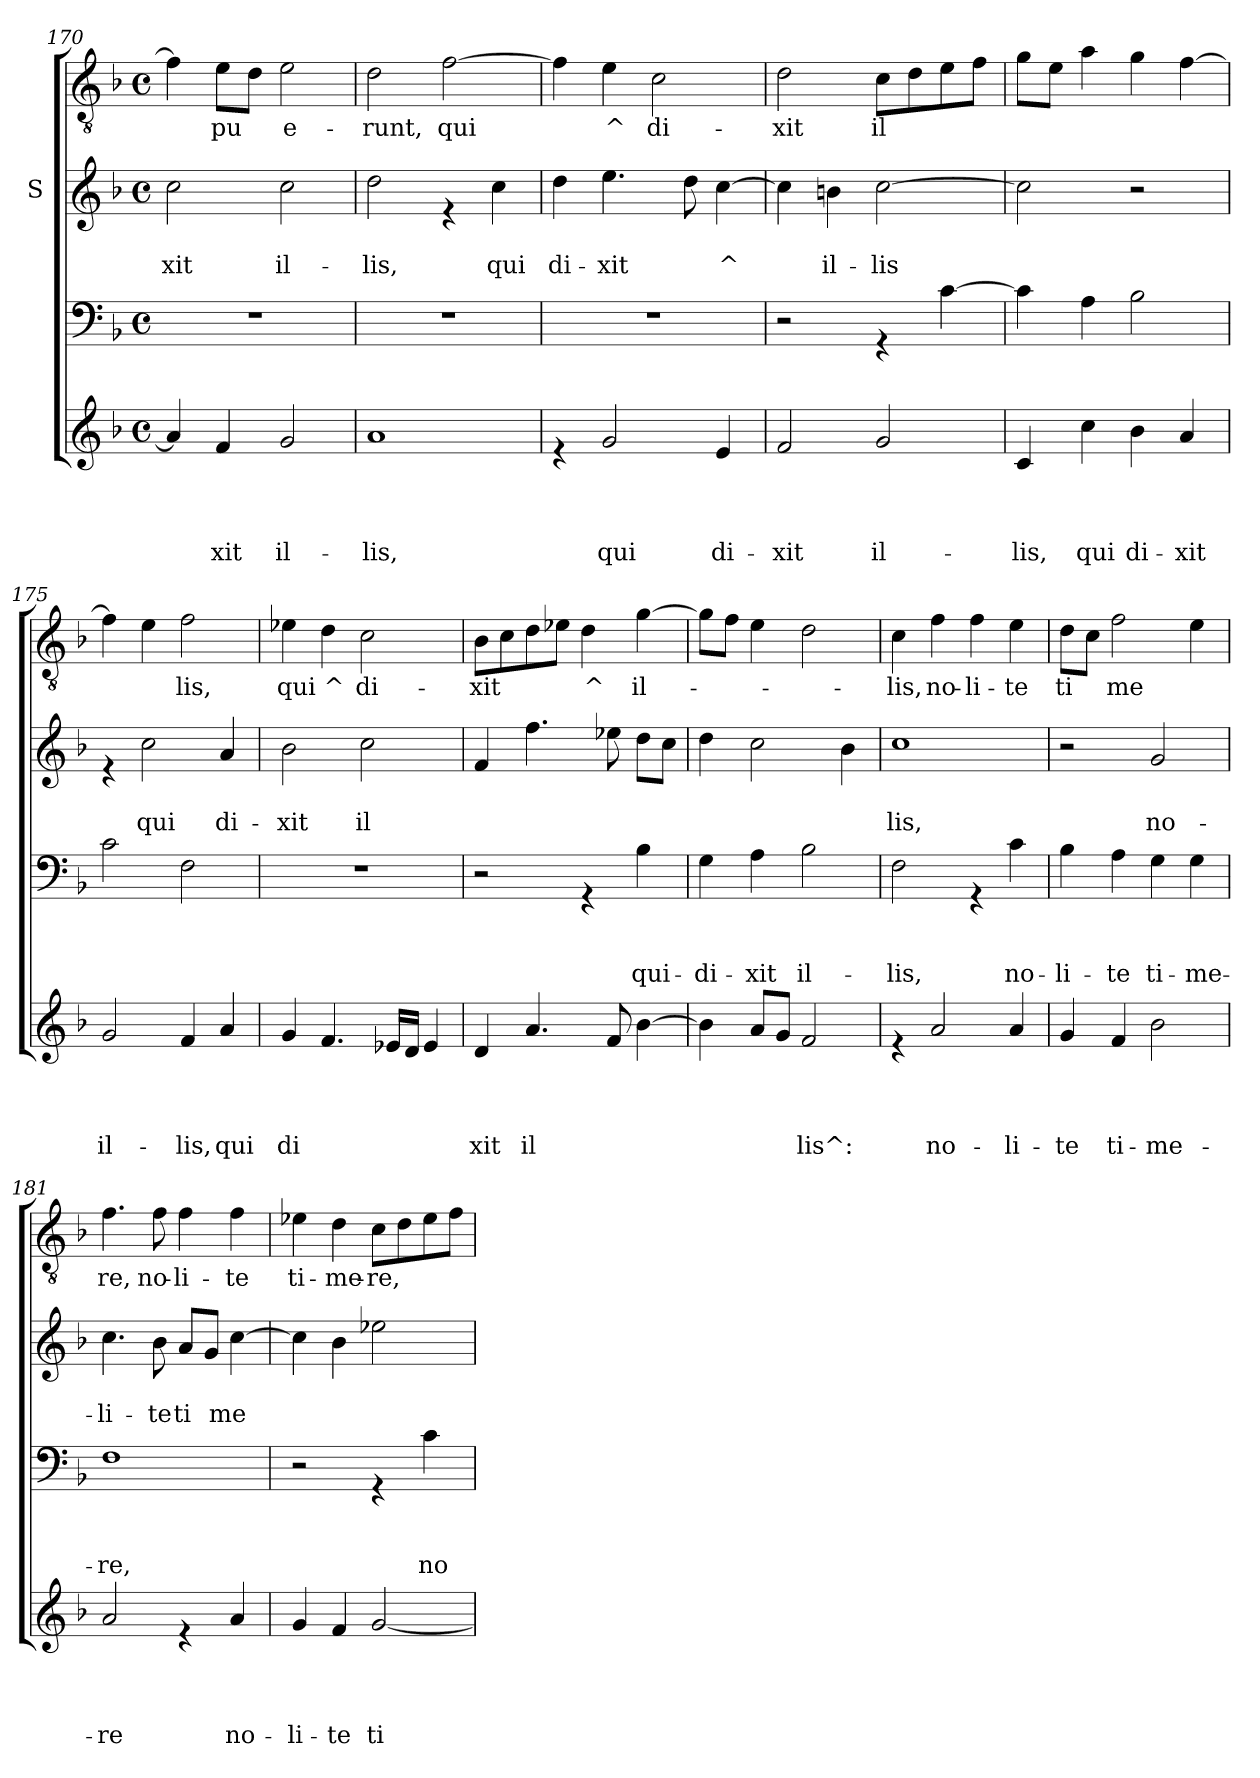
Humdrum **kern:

**kern	**text	**text	**text	**text	**kern	**text	**text	**text	**kern	**text	**text	**kern	**text
*part4	*part4	*part4	*part4	*part4	*part3	*part3	*part3	*part3	*part2	*part2	*part2	*part1	*part1
*staff4	*staff4	*staff4	*staff4	*staff4	*staff3	*staff3	*staff3	*staff3	*staff2	*staff2	*staff2	*staff1	*staff1
*	*	*	*	*	*	*	*	*	*I"S	*	*	*	*
*clefG2	*	*	*	*	*clefF4	*	*	*	*clefG2	*	*	*clefGv2	*
*k[b-]	*	*	*	*	*k[b-]	*	*	*	*k[b-]	*	*	*k[b-]	*
*F:	*	*	*	*	*F:	*	*	*	*F:	*	*	*F:	*
*M4/4	*	*	*	*	*M4/4	*	*	*	*M4/4	*	*	*M4/4	*
*met(c)	*	*	*	*	*met(c)	*	*	*	*met(c)	*	*	*met(c)	*
=170	=170	=170	=170	=170	=170	=170	=170	=170	=170	=170	=170	=170	=170
!	!	!	!	!	!	!	!	!	!	!	!LO:LY:b	!	!
4a/]	.	.	.	.	1r	.	.	.	2cc\	.	-xit	4f\]	.
!	!	!	!	!LO:LY:b	!	!	!	!	!	!	!	!	!LO:LY:b
4f/	.	.	.	-xit	.	.	.	.	.	.	.	8e\L	pu
.	.	.	.	.	.	.	.	.	.	.	.	8d\J	.
!	!	!	!	!LO:LY:b	!	!	!	!	!	!	!LO:LY:b	!	!LO:LY:b
2g/	.	.	.	il-	.	.	.	.	2cc\	.	il-	2e\	e-
=171	=171	=171	=171	=171	=171	=171	=171	=171	=171	=171	=171	=171	=171
!	!	!	!	!LO:LY:b	!	!	!	!	!	!	!LO:LY:b	!	!LO:LY:b
1a	.	.	.	-lis,	1r	.	.	.	2dd\	.	-lis,	2d\	-runt,
!	!	!	!	!	!	!	!	!	!	!	!	!	!LO:LY:b
.	.	.	.	.	.	.	.	.	4re	.	.	[>2f\	qui
!	!	!	!	!	!	!	!	!	!	!	!LO:LY:b	!	!
.	.	.	.	.	.	.	.	.	4cc\	.	qui	.	.
!!LO:PB:g=z
=172	=172	=172	=172	=172	=172	=172	=172	=172	=172	=172	=172	=172	=172
!	!	!	!	!	!	!	!	!	!	!	!LO:LY:b	!	!
4re	.	.	.	.	1r	.	.	.	4dd\	.	di-	4f\]	.
!	!	!	!	!LO:LY:b	!	!	!	!	!	!	!LO:LY:b	!	!LO:LY:b
2g/	.	.	.	qui	.	.	.	.	4.ee\	.	-xit	4e\	^
!	!	!	!	!	!	!	!	!	!	!	!	!	!LO:LY:b
.	.	.	.	.	.	.	.	.	.	.	.	2c\	di-
.	.	.	.	.	.	.	.	.	8dd\	.	.	.	.
!	!	!	!	!LO:LY:b	!	!	!	!	!	!	!LO:LY:b	!	!
4e/	.	.	.	di-	.	.	.	.	[>4cc\	.	^	.	.
=173	=173	=173	=173	=173	=173	=173	=173	=173	=173	=173	=173	=173	=173
!	!	!	!	!LO:LY:b	!	!	!	!	!	!	!	!	!LO:LY:b
2f/	.	.	.	-xit	2r	.	.	.	4cc\]	.	.	2d\	-xit
!	!	!	!	!	!	!	!	!	!	!	!LO:LY:b	!	!
.	.	.	.	.	.	.	.	.	4bn\	.	il-	.	.
!	!	!	!	!LO:LY:b	!	!	!	!	!	!	!LO:LY:b	!	!LO:LY:b
2g/	.	.	.	il-	4rGG	.	.	.	[>2cc\	.	-lis	8c\L	il
.	.	.	.	.	.	.	.	.	.	.	.	8d\	.
.	.	.	.	.	[>4c\	.	.	.	.	.	.	8e\	.
.	.	.	.	.	.	.	.	.	.	.	.	8f\J	.
=174	=174	=174	=174	=174	=174	=174	=174	=174	=174	=174	=174	=174	=174
!	!	!	!	!LO:LY:b	!	!	!	!	!	!	!	!	!
4c/	.	.	.	-lis,	4c\]	.	.	.	2cc\]	.	.	8g\L	.
.	.	.	.	.	.	.	.	.	.	.	.	8e\J	.
!	!	!	!	!LO:LY:b	!	!	!	!	!	!	!	!	!
4cc\	.	.	.	qui	4A\	.	.	.	.	.	.	4a\	.
!	!	!	!	!LO:LY:b	!	!	!	!	!	!	!	!	!
4b-\	.	.	.	di-	2B-\	.	.	.	2r	.	.	4g\	.
!	!	!	!	!LO:LY:b	!	!	!	!	!	!	!	!	!
4a/	.	.	.	-xit	.	.	.	.	.	.	.	[>4f\	.
=175	=175	=175	=175	=175	=175	=175	=175	=175	=175	=175	=175	=175	=175
!	!	!	!	!LO:LY:b	!	!	!	!	!	!	!	!	!
2g/	.	.	.	il-	2c\	.	.	.	4re	.	.	4f\]	.
!	!	!	!	!	!	!	!	!	!	!	!LO:LY:b	!	!
.	.	.	.	.	.	.	.	.	2cc\	.	qui	4e\	.
!	!	!	!	!LO:LY:b	!	!	!	!	!	!	!	!	!LO:LY:b
4f/	.	.	.	-lis,	2F\	.	.	.	.	.	.	2f\	lis,
!	!	!	!	!LO:LY:b	!	!	!	!	!	!	!LO:LY:b	!	!
4a/	.	.	.	qui	.	.	.	.	4a/	.	di-	.	.
=176	=176	=176	=176	=176	=176	=176	=176	=176	=176	=176	=176	=176	=176
!	!	!	!	!LO:LY:b	!	!	!	!	!	!	!LO:LY:b	!	!LO:LY:b
4g/	.	.	.	di	1r	.	.	.	2b-\	.	-xit	4e-X\	qui
!	!	!	!	!	!	!	!	!	!	!	!	!	!LO:LY:b
4.f/	.	.	.	.	.	.	.	.	.	.	.	4d\	^
!	!	!	!	!	!	!	!	!	!	!	!LO:LY:b	!	!LO:LY:b
.	.	.	.	.	.	.	.	.	2cc\	.	il	2c\	di-
16e-X/LL	.	.	.	.	.	.	.	.	.	.	.	.	.
16d/JJ	.	.	.	.	.	.	.	.	.	.	.	.	.
4e-/	.	.	.	.	.	.	.	.	.	.	.	.	.
!!LO:LB:g=z
=177	=177	=177	=177	=177	=177	=177	=177	=177	=177	=177	=177	=177	=177
!	!	!	!	!LO:LY:b	!	!	!	!	!	!	!	!	!LO:LY:b
4d/	.	.	.	xit	2r	.	.	.	4f/	.	.	8B-\L	-xit
.	.	.	.	.	.	.	.	.	.	.	.	8c\	.
!	!	!	!	!LO:LY:b	!	!	!	!	!	!	!	!	!
4.a/	.	.	.	il	.	.	.	.	4.ff\	.	.	8d\	.
.	.	.	.	.	.	.	.	.	.	.	.	8e-X\J	.
!	!	!	!	!	!	!	!	!	!	!	!	!	!LO:LY:b
.	.	.	.	.	4rGG	.	.	.	.	.	.	4d\	^
8f/	.	.	.	.	.	.	.	.	8ee-X\	.	.	.	.
!	!	!	!	!	!	!	!	!LO:LY:b	!	!	!	!	!LO:LY:b
[>4b-\	.	.	.	.	4B-\	.	.	qui-	8dd\L	.	.	[>4g\	il-
.	.	.	.	.	.	.	.	.	8cc\J	.	.	.	.
!!LO:LB:g=z
=178	=178	=178	=178	=178	=178	=178	=178	=178	=178	=178	=178	=178	=178
!	!	!	!	!	!	!	!	!LO:LY:b	!	!	!	!	!
4b-\]	.	.	.	.	4G\	.	.	-di-	4dd\	.	.	8g\L]	.
.	.	.	.	.	.	.	.	.	.	.	.	8f\J	.
!	!	!	!	!	!	!	!	!LO:LY:b	!	!	!	!	!
8a/L	.	.	.	.	4A\	.	.	-xit	2cc\	.	.	4e\	.
8g/J	.	.	.	.	.	.	.	.	.	.	.	.	.
!	!	!	!	!LO:LY:b	!	!	!	!LO:LY:b	!	!	!	!	!
2f/	.	.	.	lis^:	2B-\	.	.	il-	.	.	.	2d\	.
.	.	.	.	.	.	.	.	.	4b-\	.	.	.	.
=179	=179	=179	=179	=179	=179	=179	=179	=179	=179	=179	=179	=179	=179
!	!	!	!	!	!	!	!	!LO:LY:b	!	!	!LO:LY:b	!	!LO:LY:b
4re	.	.	.	.	2F\	.	.	-lis,	1cc	.	lis,	4c\	-lis,
!	!	!	!	!LO:LY:b	!	!	!	!	!	!	!	!	!LO:LY:b
2a/	.	.	.	no-	.	.	.	.	.	.	.	4f\	no-
!	!	!	!	!	!	!	!	!	!	!	!	!	!LO:LY:b
.	.	.	.	.	4rGG	.	.	.	.	.	.	4f\	-li-
!	!	!	!	!LO:LY:b	!	!	!	!LO:LY:b	!	!	!	!	!LO:LY:b
4a/	.	.	.	-li-	4c\	.	.	no-	.	.	.	4e\	-te
=180	=180	=180	=180	=180	=180	=180	=180	=180	=180	=180	=180	=180	=180
!	!	!	!	!LO:LY:b	!	!	!	!LO:LY:b	!	!	!	!	!LO:LY:b
4g/	.	.	.	-te	4B-\	.	.	-li-	2r	.	.	8d\L	ti
.	.	.	.	.	.	.	.	.	.	.	.	8c\J	.
!	!	!	!	!LO:LY:b	!	!	!	!LO:LY:b	!	!	!	!	!LO:LY:b
4f/	.	.	.	ti-	4A\	.	.	-te	.	.	.	2f\	me
!	!	!	!	!LO:LY:b	!	!	!	!LO:LY:b	!	!	!LO:LY:b	!	!
2b-\	.	.	.	-me-	4G\	.	.	ti-	2g/	.	no-	.	.
!	!	!	!	!	!	!	!	!LO:LY:b	!	!	!	!	!
.	.	.	.	.	4G\	.	.	-me-	.	.	.	4e\	.
=181	=181	=181	=181	=181	=181	=181	=181	=181	=181	=181	=181	=181	=181
!	!	!	!	!LO:LY:b	!	!	!	!LO:LY:b	!	!	!LO:LY:b	!	!LO:LY:b
2a/	.	.	.	-re	1F	.	.	-re,	4.cc\	.	-li-	4.f\	re,
!	!	!	!	!	!	!	!	!	!	!	!LO:LY:b	!	!LO:LY:b
.	.	.	.	.	.	.	.	.	8b-\	.	-te	8f\	no-
!	!	!	!	!	!	!	!	!	!	!	!LO:LY:b	!	!LO:LY:b
4re	.	.	.	.	.	.	.	.	8a/L	.	ti	4f\	-li-
.	.	.	.	.	.	.	.	.	8g/J	.	.	.	.
!	!	!	!	!LO:LY:b	!	!	!	!	!	!	!LO:LY:b	!	!LO:LY:b
4a/	.	.	.	no-	.	.	.	.	[>4cc\	.	me	4f\	-te
=182	=182	=182	=182	=182	=182	=182	=182	=182	=182	=182	=182	=182	=182
!	!	!	!	!LO:LY:b	!	!	!	!	!	!	!	!	!LO:LY:b
4g/	.	.	.	-li-	2r	.	.	.	4cc\]	.	.	4e-X\	ti-
!	!	!	!	!LO:LY:b	!	!	!	!	!	!	!	!	!LO:LY:b
4f/	.	.	.	-te	.	.	.	.	4b-\	.	.	4d\	-me-
!	!	!	!	!LO:LY:b	!	!	!	!	!	!	!	!	!LO:LY:b
[<2g/	.	.	.	ti-	4rGG	.	.	.	2ee-X\	.	.	8c\L	-re,
.	.	.	.	.	.	.	.	.	.	.	.	8d\	.
!	!	!	!	!	!	!	!	!LO:LY:b	!	!	!	!	!
.	.	.	.	.	4c\	.	.	no-	.	.	.	8e-\	.
.	.	.	.	.	.	.	.	.	.	.	.	8f\J	.
=	=	=	=	=	=	=	=	=	=	=	=	=	=
*-	*-	*-	*-	*-	*-	*-	*-	*-	*-	*-	*-	*-	*-
